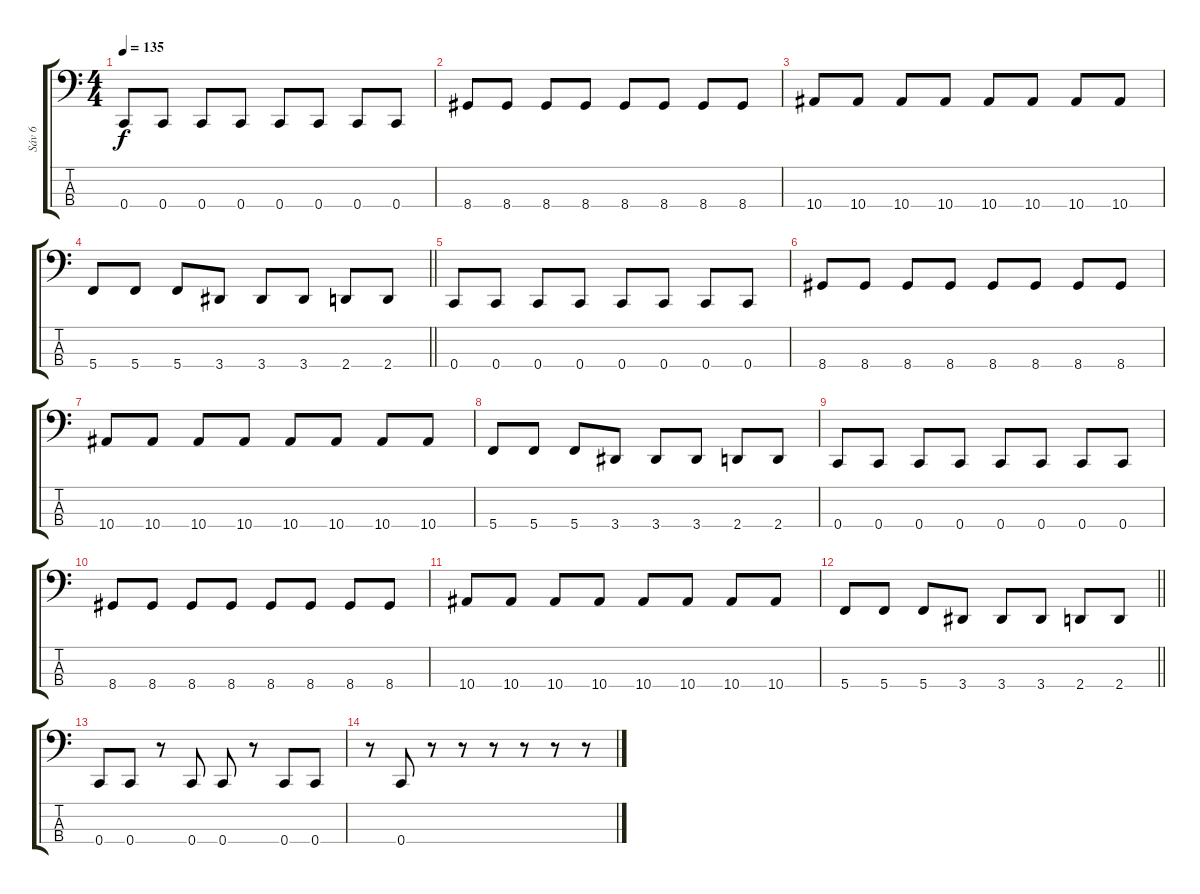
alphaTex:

\track ("Sáv 6" "Sáv 6") {instrument electricbasspick}
\staff {score tabs}
\tuning (F2 C2 G1 C1) {hide}
\ts (4 4)
\tempo 135
\clef f4
\ks c
0.4.8{dy f} 0.4.8 0.4.8 0.4.8 0.4.8 0.4.8 0.4.8 0.4.8 |
8.4.8 8.4.8 8.4.8 8.4.8 8.4.8 8.4.8 8.4.8 8.4.8 |
10.4.8 10.4.8 10.4.8 10.4.8 10.4.8 10.4.8 10.4.8 10.4.8 |
\barLineRight lightlight
5.4.8 5.4.8 5.4.8 3.4.8 3.4.8 3.4.8 2.4.8 2.4.8 |
0.4.8 0.4.8 0.4.8 0.4.8 0.4.8 0.4.8 0.4.8 0.4.8 |
8.4.8 8.4.8 8.4.8 8.4.8 8.4.8 8.4.8 8.4.8 8.4.8 |
10.4.8 10.4.8 10.4.8 10.4.8 10.4.8 10.4.8 10.4.8 10.4.8 |
5.4.8 5.4.8 5.4.8 3.4.8 3.4.8 3.4.8 2.4.8 2.4.8 |
0.4.8 0.4.8 0.4.8 0.4.8 0.4.8 0.4.8 0.4.8 0.4.8 |
8.4.8 8.4.8 8.4.8 8.4.8 8.4.8 8.4.8 8.4.8 8.4.8 |
10.4.8 10.4.8 10.4.8 10.4.8 10.4.8 10.4.8 10.4.8 10.4.8 |
\barLineRight lightlight
5.4.8 5.4.8 5.4.8 3.4.8 3.4.8 3.4.8 2.4.8 2.4.8 |
0.4.8 0.4.8 r.8 0.4.8 0.4.8 r.8 0.4.8 0.4.8 |
r.8 0.4.8 r.8 r.8 r.8 r.8 r.8 r.8
